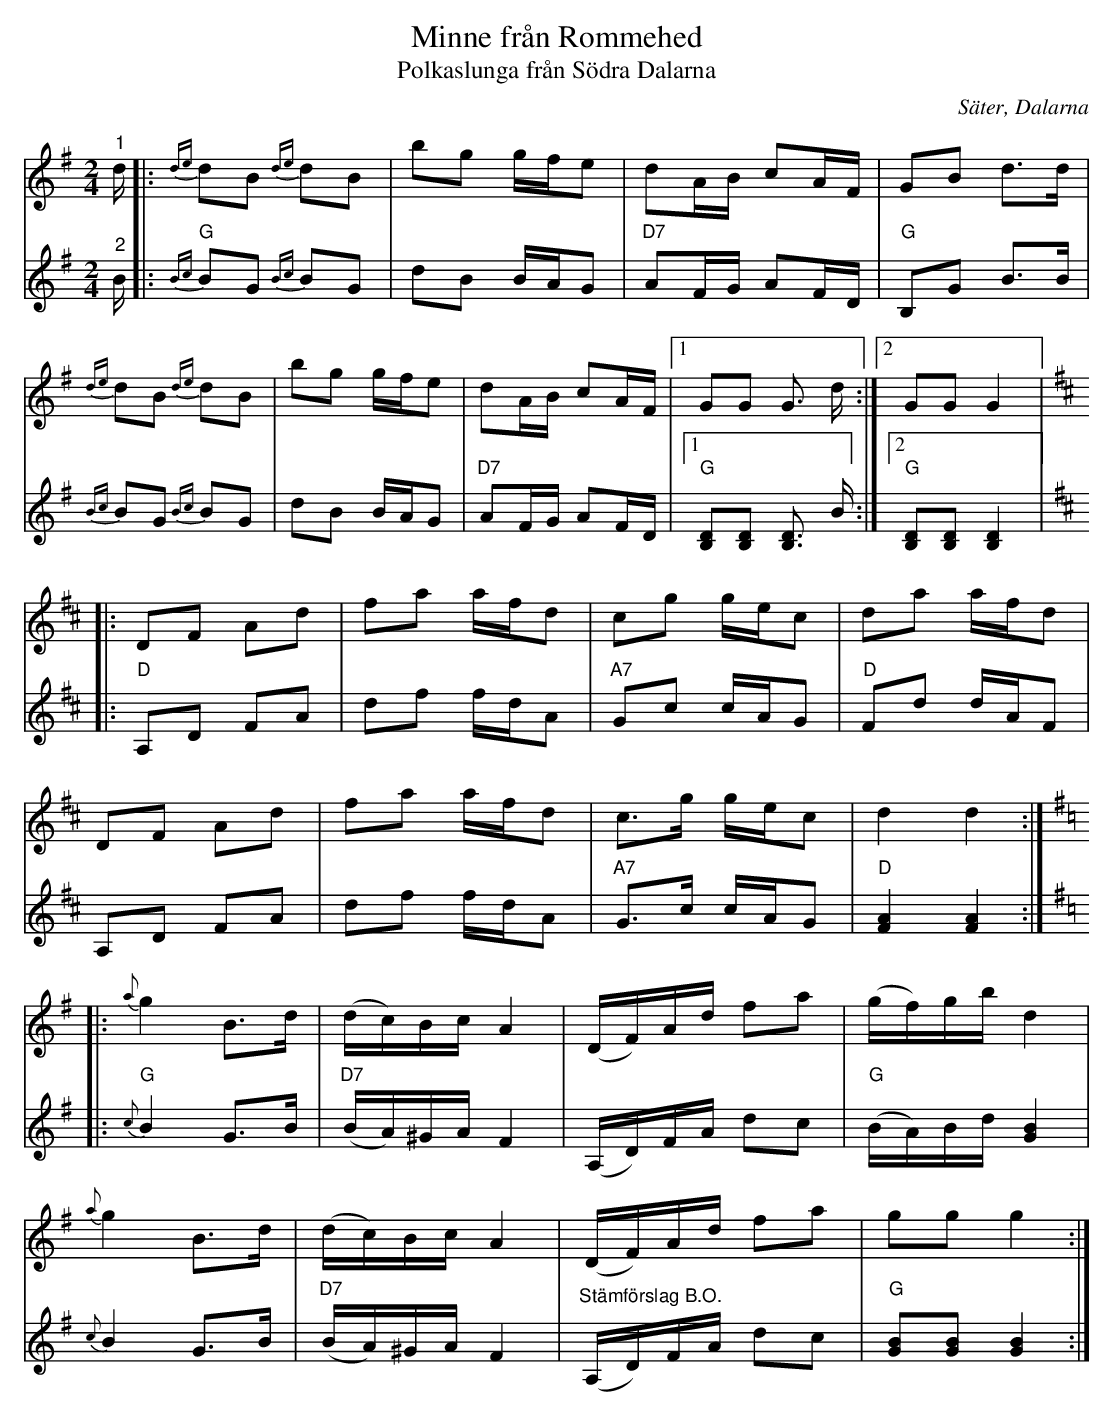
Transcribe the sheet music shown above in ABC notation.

X:1
T:Minne från Rommehed
T:Polkaslunga från Södra Dalarna
O:Säter, Dalarna
L:1/8
M:2/4
K:G
V:1
"^1" d/ |:{de} dB{de} dB | bg g/f/e | dA/B/ cA/F/ | GB d>d |
{de} dB{de} dB | bg g/f/e | dA/B/ cA/F/ |1 GG G3/2 d/ :|2 GG G2 |:
[K:D] DF Ad | fa a/f/d | cg g/e/c | da a/f/d |
DF Ad | fa a/f/d | c>g g/e/c | d2 d2 ::
[K:G]{a} g2 B>d | (d/c/)B/c/ A2 | (D/F/)A/d/ fa | (g/f/)g/b/ d2 |
{a} g2 B>d | (d/c/)B/c/ A2 | (D/F/)A/d/ fa | gg g2 :|
V:2
"^2" B/ |:"G"{Bc} BG{Bc} BG | dB B/A/G | "D7" AF/G/ AF/D/ | "G" B,G B>B |
{Bc} BG{Bc} BG | dB B/A/G | "D7" AF/G/ AF/D/ |1 "G" [B,D][B,D] [B,D]3/2 B/ :|2 "G" [B,D][B,D] [B,D]2 |:
[K:D]"D" A,D FA | df f/d/A | "A7" Gc c/A/G |"D" Fd d/A/F |
A,D FA | df f/d/A |"A7" G>c c/A/G |"D" [FA]2 [FA]2 ::
[K:G]"G"{c} B2 G>B | "D7" (B/A/)^G/A/ F2 | (A,/D/)F/A/ dc | "G" (B/A/)B/d/ [GB]2 |
{c} B2 G>B | "D7" (B/A/)^G/A/ F2 | "^Stämförslag B.O." (A,/D/)F/A/ dc | "G" [GB][GB] [GB]2 :|
